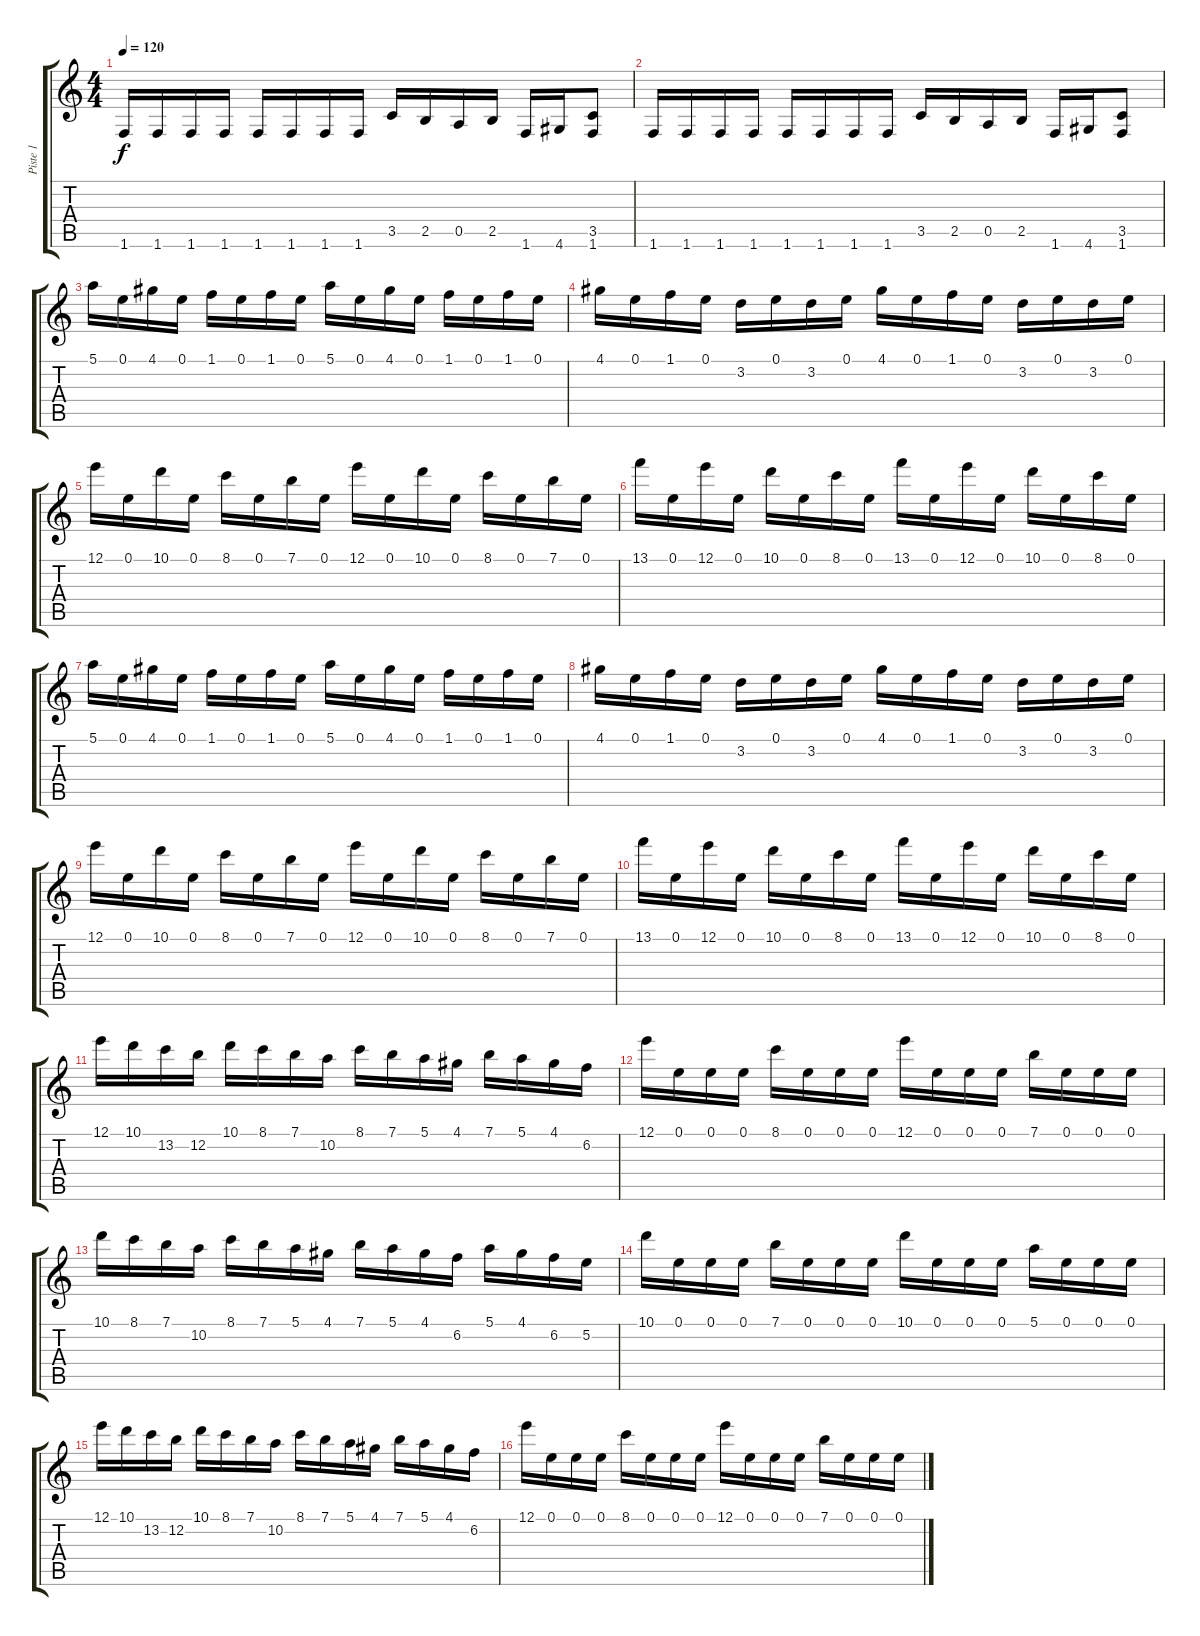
\track ("Piste 1" "Piste 1") {instrument distortionguitar}
\staff {score tabs}
\tuning (E4 B3 G3 D3 A2 E2) {hide}
\ts (4 4)
\tempo 120
\clef g2
\ks c
1.6.16{dy f} 1.6.16 1.6.16 1.6.16 1.6.16 1.6.16 1.6.16 1.6.16 3.5.16 2.5.16 0.5.16 2.5.16 1.6.16 4.6.16 (3.5 1.6).8 |
1.6.16 1.6.16 1.6.16 1.6.16 1.6.16 1.6.16 1.6.16 1.6.16 3.5.16 2.5.16 0.5.16 2.5.16 1.6.16 4.6.16 (3.5 1.6).8 |
5.1.16 0.1.16 4.1.16 0.1.16 1.1.16 0.1.16 1.1.16 0.1.16 5.1.16 0.1.16 4.1.16 0.1.16 1.1.16 0.1.16 1.1.16 0.1.16 |
4.1.16 0.1.16 1.1.16 0.1.16 3.2.16 0.1.16 3.2.16 0.1.16 4.1.16 0.1.16 1.1.16 0.1.16 3.2.16 0.1.16 3.2.16 0.1.16 |
12.1.16 0.1.16 10.1.16 0.1.16 8.1.16 0.1.16 7.1.16 0.1.16 12.1.16 0.1.16 10.1.16 0.1.16 8.1.16 0.1.16 7.1.16 0.1.16 |
13.1.16 0.1.16 12.1.16 0.1.16 10.1.16 0.1.16 8.1.16 0.1.16 13.1.16 0.1.16 12.1.16 0.1.16 10.1.16 0.1.16 8.1.16 0.1.16 |
5.1.16 0.1.16 4.1.16 0.1.16 1.1.16 0.1.16 1.1.16 0.1.16 5.1.16 0.1.16 4.1.16 0.1.16 1.1.16 0.1.16 1.1.16 0.1.16 |
4.1.16 0.1.16 1.1.16 0.1.16 3.2.16 0.1.16 3.2.16 0.1.16 4.1.16 0.1.16 1.1.16 0.1.16 3.2.16 0.1.16 3.2.16 0.1.16 |
12.1.16 0.1.16 10.1.16 0.1.16 8.1.16 0.1.16 7.1.16 0.1.16 12.1.16 0.1.16 10.1.16 0.1.16 8.1.16 0.1.16 7.1.16 0.1.16 |
13.1.16 0.1.16 12.1.16 0.1.16 10.1.16 0.1.16 8.1.16 0.1.16 13.1.16 0.1.16 12.1.16 0.1.16 10.1.16 0.1.16 8.1.16 0.1.16 |
12.1.16 10.1.16 13.2.16 12.2.16 10.1.16 8.1.16 7.1.16 10.2.16 8.1.16 7.1.16 5.1.16 4.1.16 7.1.16 5.1.16 4.1.16 6.2.16 |
12.1.16 0.1.16 0.1.16 0.1.16 8.1.16 0.1.16 0.1.16 0.1.16 12.1.16 0.1.16 0.1.16 0.1.16 7.1.16 0.1.16 0.1.16 0.1.16 |
10.1.16 8.1.16 7.1.16 10.2.16 8.1.16 7.1.16 5.1.16 4.1.16 7.1.16 5.1.16 4.1.16 6.2.16 5.1.16 4.1.16 6.2.16 5.2.16 |
10.1.16 0.1.16 0.1.16 0.1.16 7.1.16 0.1.16 0.1.16 0.1.16 10.1.16 0.1.16 0.1.16 0.1.16 5.1.16 0.1.16 0.1.16 0.1.16 |
12.1.16 10.1.16 13.2.16 12.2.16 10.1.16 8.1.16 7.1.16 10.2.16 8.1.16 7.1.16 5.1.16 4.1.16 7.1.16 5.1.16 4.1.16 6.2.16 |
12.1.16 0.1.16 0.1.16 0.1.16 8.1.16 0.1.16 0.1.16 0.1.16 12.1.16 0.1.16 0.1.16 0.1.16 7.1.16 0.1.16 0.1.16 0.1.16
